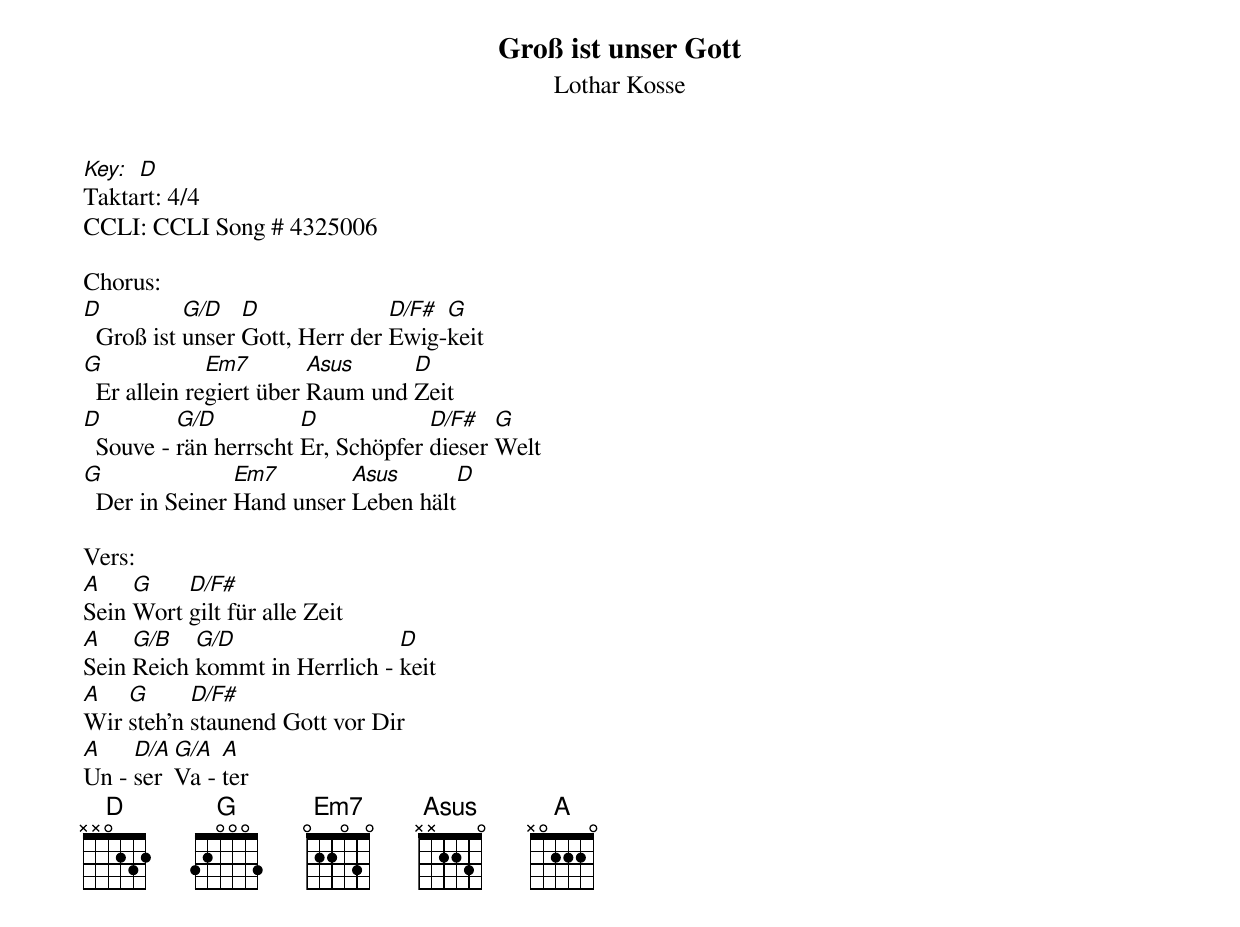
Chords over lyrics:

Groß ist unser Gott
Lothar Kosse
Key: D
Taktart: 4/4
CCLI: CCLI Song # 4325006

Chorus:
D          G/D   D              D/F# G
  Groß ist unser Gott, Herr der Ewig-keit
G             Em7        Asus     D
  Er allein regiert über Raum und Zeit
D         G/D          D            D/F#   G
  Souve - rän herrscht Er, Schöpfer dieser Welt
G               Em7        Asus      D
  Der in Seiner Hand unser Leben hält

Vers:
A    G    D/F#
Sein Wort gilt für alle Zeit
A    G/B   G/D                 D
Sein Reich kommt in Herrlich - keit
A   G      D/F#
Wir steh’n staunend Gott vor Dir
A    D/A G/A  A
Un - ser Va - ter
